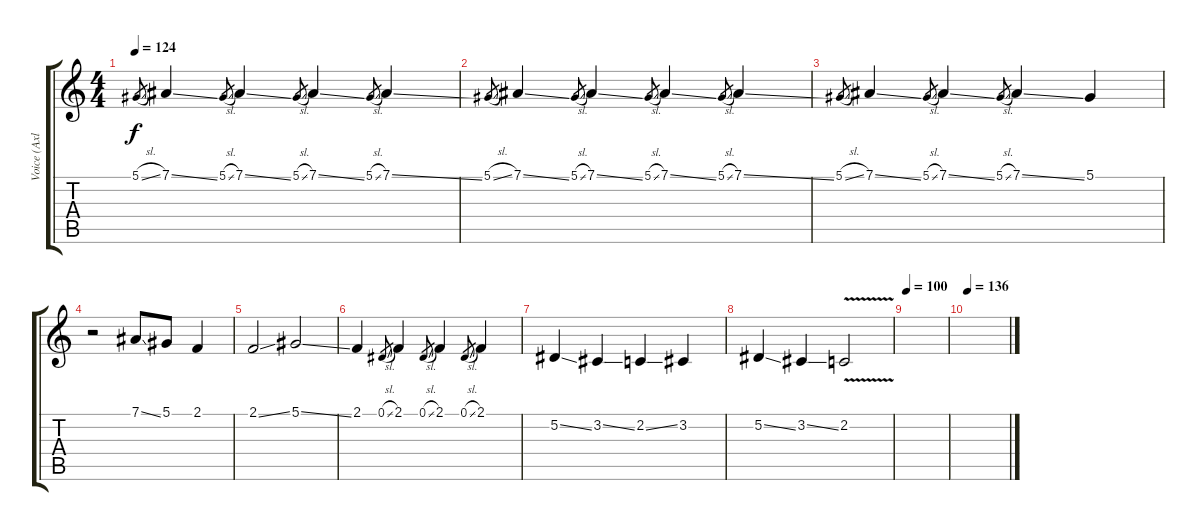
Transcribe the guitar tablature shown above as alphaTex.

\track ("Voice (Axl)" "Voice (Axl") {instrument lead2sawtooth}
\staff {score tabs}
\tuning (Eb4 Bb3 Gb3 Db3 Ab2 Eb2) {hide}
\ts (4 4)
\tempo 124
\clef g2
\ks c
5.1{sl}.8{gr dy f} 7.1{ss}.4 5.1{sl}.8{gr} 7.1{ss}.4 5.1{sl}.8{gr} 7.1{ss}.4 5.1{sl}.8{gr} 7.1{ss}.4 |
5.1{sl}.8{gr} 7.1{ss}.4 5.1{sl}.8{gr} 7.1{ss}.4 5.1{sl}.8{gr} 7.1{ss}.4 5.1{sl}.8{gr} 7.1{ss}.4 |
5.1{sl}.8{gr} 7.1{ss}.4 5.1{sl}.8{gr} 7.1{ss}.4 5.1{sl}.8{gr} 7.1{ss}.4 5.1.4 |
r.2 7.1{ss}.8 5.1.8 2.1.4 |
2.1{ss}.2 5.1{ss}.2 |
2.1.4 0.1{sl}.8{gr} 2.1.4 0.1{sl}.8{gr} 2.1.4 0.1{sl}.8{gr} 2.1.4 |
5.2{ss}.4 3.2{ss}.4 2.2{ss}.4 3.2.4 |
5.2{ss}.4 3.2{ss}.4 2.2{v}.2 |
\tempo 100
|
\tempo 136
